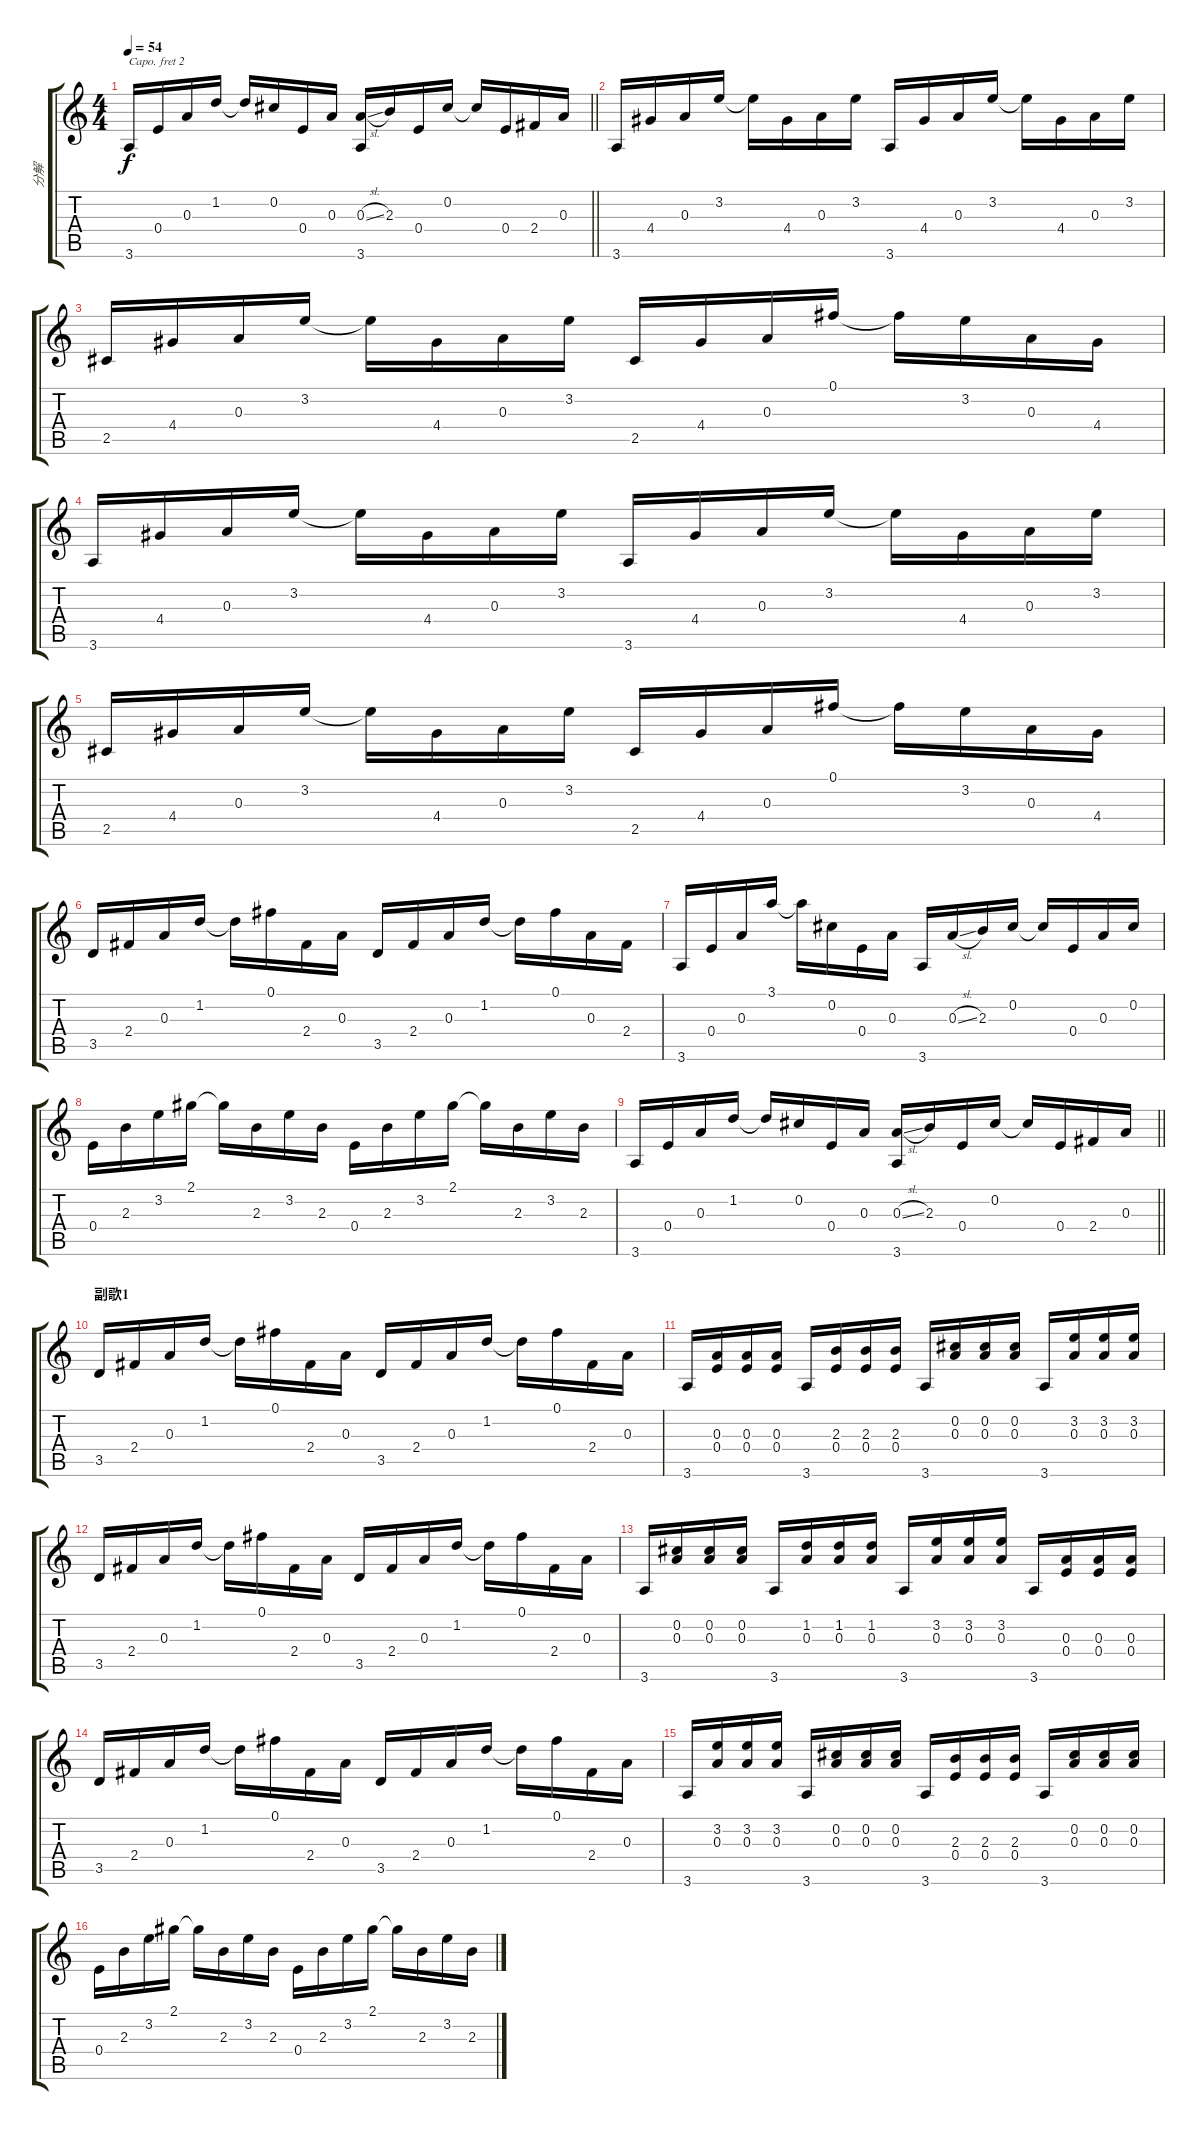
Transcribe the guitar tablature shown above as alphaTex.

\track ("分解" "分解") {instrument acousticguitarsteel}
\staff {score tabs}
\capo 2
\tuning (E4 B3 G3 D3 A2 E2) {hide}
\ts (4 4)
\tempo 54
\clef g2
\barLineRight lightlight
\ks c
3.6.16{dy f} 0.4.16 0.3.16 1.2.16 1.2{t}.16 0.2.16 0.4.16 0.3.16 (0.3{sl} 3.6).16 2.3.16 0.4.16 0.2.16 0.2{t}.16 0.4.16 2.4.16 0.3.16 |
3.6.16 4.4.16 0.3.16 3.2.16 3.2{t}.16 4.4.16 0.3.16 3.2.16 3.6.16 4.4.16 0.3.16 3.2.16 3.2{t}.16 4.4.16 0.3.16 3.2.16 |
2.5.16 4.4.16 0.3.16 3.2.16 3.2{t}.16 4.4.16 0.3.16 3.2.16 2.5.16 4.4.16 0.3.16 0.1.16 0.1{t}.16 3.2.16 0.3.16 4.4.16 |
3.6.16 4.4.16 0.3.16 3.2.16 3.2{t}.16 4.4.16 0.3.16 3.2.16 3.6.16 4.4.16 0.3.16 3.2.16 3.2{t}.16 4.4.16 0.3.16 3.2.16 |
2.5.16 4.4.16 0.3.16 3.2.16 3.2{t}.16 4.4.16 0.3.16 3.2.16 2.5.16 4.4.16 0.3.16 0.1.16 0.1{t}.16 3.2.16 0.3.16 4.4.16 |
3.5.16 2.4.16 0.3.16 1.2.16 1.2{t}.16 0.1.16 2.4.16 0.3.16 3.5.16 2.4.16 0.3.16 1.2.16 1.2{t}.16 0.1.16 0.3.16 2.4.16 |
3.6.16 0.4.16 0.3.16 3.1.16 3.1{t}.16 0.2.16 0.4.16 0.3.16 3.6.16 0.3{sl}.16 2.3.16 0.2.16 0.2{t}.16 0.4.16 0.3.16 0.2.16 |
0.4.16 2.3.16 3.2.16 2.1.16 2.1{t}.16 2.3.16 3.2.16 2.3.16 0.4.16 2.3.16 3.2.16 2.1.16 2.1{t}.16 2.3.16 3.2.16 2.3.16 |
\barLineRight lightlight
3.6.16 0.4.16 0.3.16 1.2.16 1.2{t}.16 0.2.16 0.4.16 0.3.16 (0.3{sl} 3.6).16 2.3.16 0.4.16 0.2.16 0.2{t}.16 0.4.16 2.4.16 0.3.16 |
\section ("" "副歌1")
3.5.16 2.4.16 0.3.16 1.2.16 1.2{t}.16 0.1.16 2.4.16 0.3.16 3.5.16 2.4.16 0.3.16 1.2.16 1.2{t}.16 0.1.16 2.4.16 0.3.16 |
3.6.16 (0.3 0.4).16 (0.3 0.4).16 (0.3 0.4).16 3.6.16 (2.3 0.4).16 (2.3 0.4).16 (2.3 0.4).16 3.6.16 (0.2 0.3).16 (0.2 0.3).16 (0.2 0.3).16 3.6.16 (3.2 0.3).16 (3.2 0.3).16 (3.2 0.3).16 |
3.5.16 2.4.16 0.3.16 1.2.16 1.2{t}.16 0.1.16 2.4.16 0.3.16 3.5.16 2.4.16 0.3.16 1.2.16 1.2{t}.16 0.1.16 2.4.16 0.3.16 |
3.6.16 (0.2 0.3).16 (0.2 0.3).16 (0.2 0.3).16 3.6.16 (1.2 0.3).16 (1.2 0.3).16 (1.2 0.3).16 3.6.16 (3.2 0.3).16 (3.2 0.3).16 (3.2 0.3).16 3.6.16 (0.3 0.4).16 (0.3 0.4).16 (0.3 0.4).16 |
3.5.16 2.4.16 0.3.16 1.2.16 1.2{t}.16 0.1.16 2.4.16 0.3.16 3.5.16 2.4.16 0.3.16 1.2.16 1.2{t}.16 0.1.16 2.4.16 0.3.16 |
3.6.16 (3.2 0.3).16 (3.2 0.3).16 (3.2 0.3).16 3.6.16 (0.2 0.3).16 (0.2 0.3).16 (0.2 0.3).16 3.6.16 (2.3 0.4).16 (2.3 0.4).16 (2.3 0.4).16 3.6.16 (0.2 0.3).16 (0.2 0.3).16 (0.2 0.3).16 |
0.4.16 2.3.16 3.2.16 2.1.16 2.1{t}.16 2.3.16 3.2.16 2.3.16 0.4.16 2.3.16 3.2.16 2.1.16 2.1{t}.16 2.3.16 3.2.16 2.3.16
